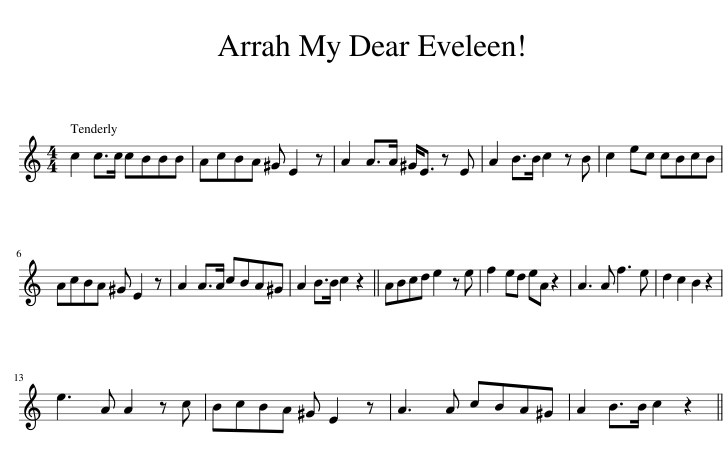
X:1
L:1/8
M:4/4
I:linebreak $
K:C
V:1 treble
V:1
 c2 c>c cBBB | AcBA ^G E2 z | A2 A>A ^G<E z E | A2 B>B c2 z B | c2 ec cBcB |$ %5
 AcBA ^G E2 z | A2 A>A cBA^G | A2 B>B c2 z2 || ABcd e2 z e | f2 ed eA z2 | %10
 A3 A f3 e | d2 c2 B2 z2 |$ e3 A A2 z c | BcBA ^G E2 z | A3 A cBA^G | %15
 A2 B>B c2 z2 || %16
